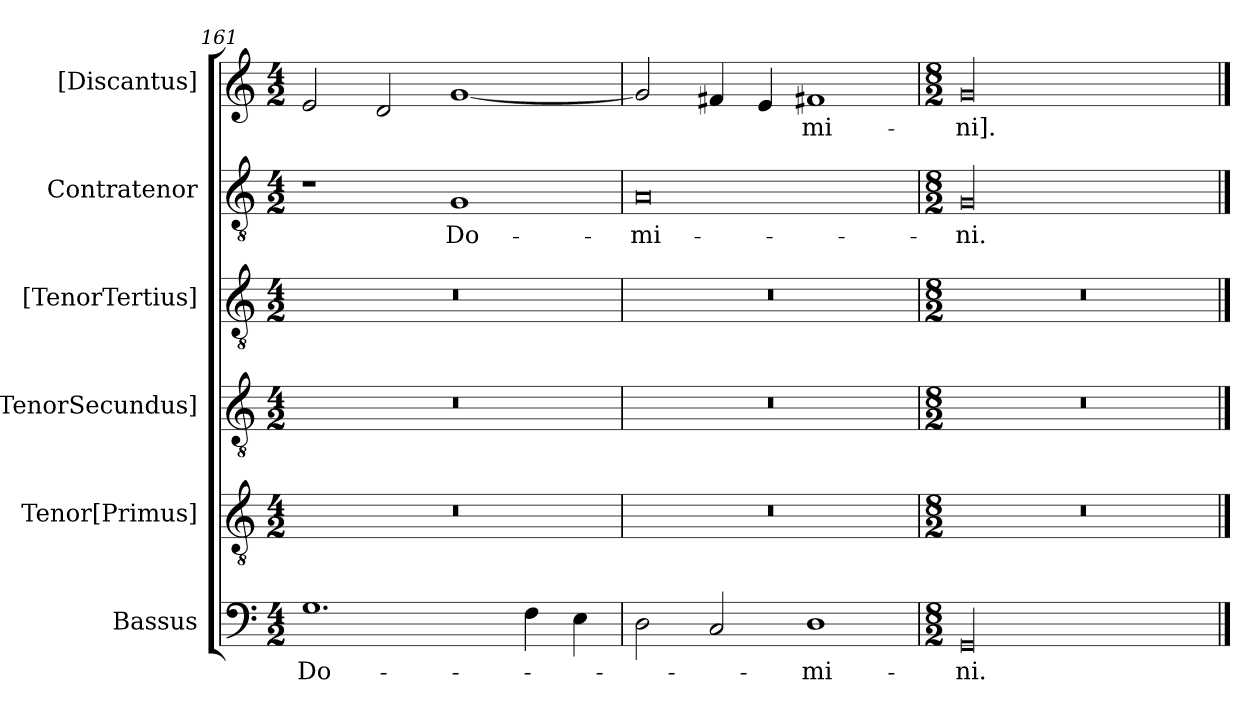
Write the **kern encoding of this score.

**kern	**text	**kern	**kern	**kern	**kern	**text	**kern	**text
*part6	*part6	*part5	*part4	*part3	*part2	*part2	*part1	*part1
*staff6	*staff6	*staff5	*staff4	*staff3	*staff2	*staff2	*staff1	*staff1
*I"Bassus	*	*I"Tenor[Primus]	*I"[TenorSecundus]	*I"[TenorTertius]	*I"Contratenor	*	*I"[Discantus]	*
*clefF4	*	*clefGv2	*clefGv2	*clefGv2	*clefGv2	*	*clefG2	*
*k[]	*	*k[]	*k[]	*k[]	*k[]	*	*k[]	*
*M4/2	*	*M4/2	*M4/2	*M4/2	*M4/2	*	*M4/2	*
=161	=161	=161	=161	=161	=161	=161	=161	=161
1.G\	Do-	0r	0r	0r	1r	.	2e/	.
.	.	.	.	.	.	.	2d/	.
.	.	.	.	.	1G/	Do-	[1g/	.
4F\	.	.	.	.	.	.	.	.
4E\	.	.	.	.	.	.	.	.
=162	=162	=162	=162	=162	=162	=162	=162	=162
2D\	.	0r	0r	0r	0A/	-mi-	2g/]	.
2C/	.	.	.	.	.	.	4f#X/	.
.	.	.	.	.	.	.	4e/	.
1D\	-mi-	.	.	.	.	.	1f#X/	-mi-
=163	=163	=163	=163	=163	=163	=163	=163	=163
*M8/2	*	*M8/2	*M8/2	*M8/2	*M8/2	*	*M8/2	*
00GG/	-ni.	00r	00r	00r	00G/	-ni.	00g/	-ni].
==	==	==	==	==	==	==	==	==
*-	*-	*-	*-	*-	*-	*-	*-	*-
